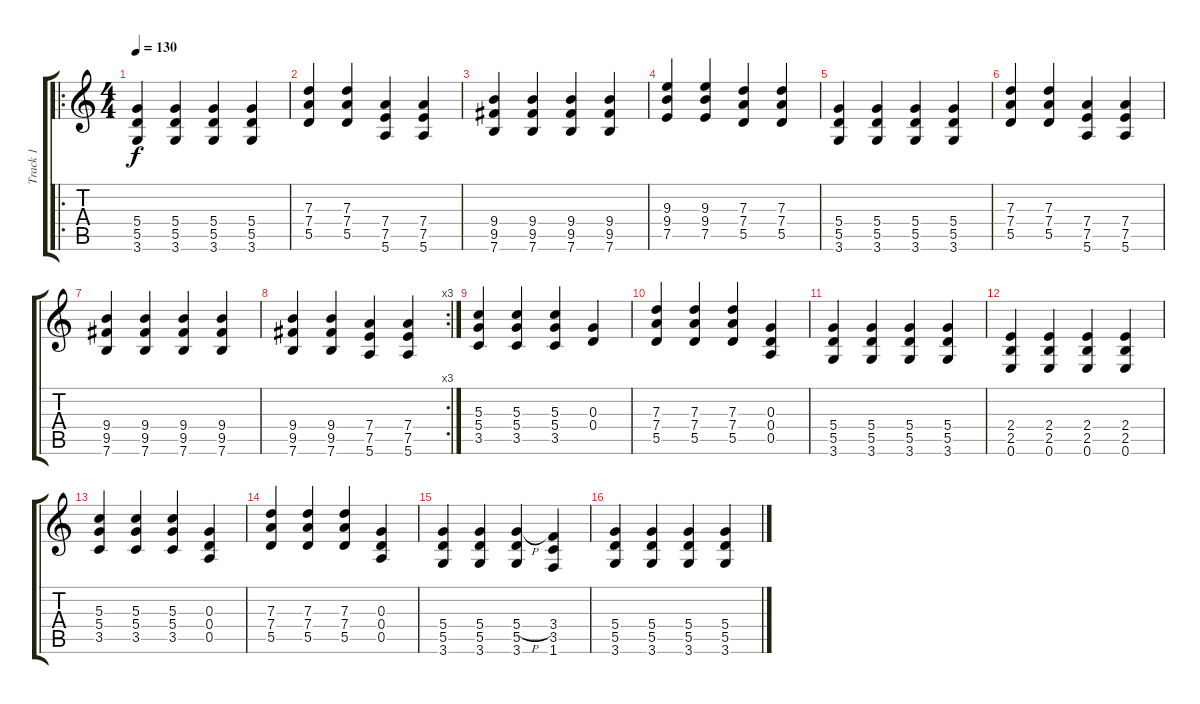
\track ("Track 1" "Track 1") {instrument distortionguitar}
\staff {score tabs}
\tuning (E4 B3 G3 D3 A2 E2) {hide}
\ro
\ts (4 4)
\tempo 130
\clef g2
\ks c
(5.4 5.5 3.6).4{dy f} (5.4 5.5 3.6).4 (5.4 5.5 3.6).4 (5.4 5.5 3.6).4 |
(7.3 7.4 5.5).4 (7.3 7.4 5.5).4 (7.4 7.5 5.6).4 (7.4 7.5 5.6).4 |
(9.4 9.5 7.6).4 (9.4 9.5 7.6).4 (9.4 9.5 7.6).4 (9.4 9.5 7.6).4 |
(9.3 9.4 7.5).4 (9.3 9.4 7.5).4 (7.3 7.4 5.5).4 (7.3 7.4 5.5).4 |
(5.4 5.5 3.6).4 (5.4 5.5 3.6).4 (5.4 5.5 3.6).4 (5.4 5.5 3.6).4 |
(7.3 7.4 5.5).4 (7.3 7.4 5.5).4 (7.4 7.5 5.6).4 (7.4 7.5 5.6).4 |
(9.4 9.5 7.6).4 (9.4 9.5 7.6).4 (9.4 9.5 7.6).4 (9.4 9.5 7.6).4 |
\rc 3
(9.4 9.5 7.6).4 (9.4 9.5 7.6).4 (7.4 7.5 5.6).4 (7.4 7.5 5.6).4 |
(5.3 5.4 3.5).4 (5.3 5.4 3.5).4 (5.3 5.4 3.5).4 (0.3 0.4).4 |
(7.3 7.4 5.5).4 (7.3 7.4 5.5).4 (7.3 7.4 5.5).4 (0.3 0.4 0.5).4 |
(5.4 5.5 3.6).4 (5.4 5.5 3.6).4 (5.4 5.5 3.6).4 (5.4 5.5 3.6).4 |
(2.4 2.5 0.6).4 (2.4 2.5 0.6).4 (2.4 2.5 0.6).4 (2.4 2.5 0.6).4 |
(5.3 5.4 3.5).4 (5.3 5.4 3.5).4 (5.3 5.4 3.5).4 (0.3 0.4 0.5).4 |
(7.3 7.4 5.5).4 (7.3 7.4 5.5).4 (7.3 7.4 5.5).4 (0.3 0.4 0.5).4 |
(5.4 5.5 3.6).4 (5.4 5.5 3.6).4 (5.4{h} 5.5 3.6).4 (3.4 3.5 1.6).4 |
(5.4 5.5 3.6).4 (5.4 5.5 3.6).4 (5.4 5.5 3.6).4 (5.4 5.5 3.6).4
